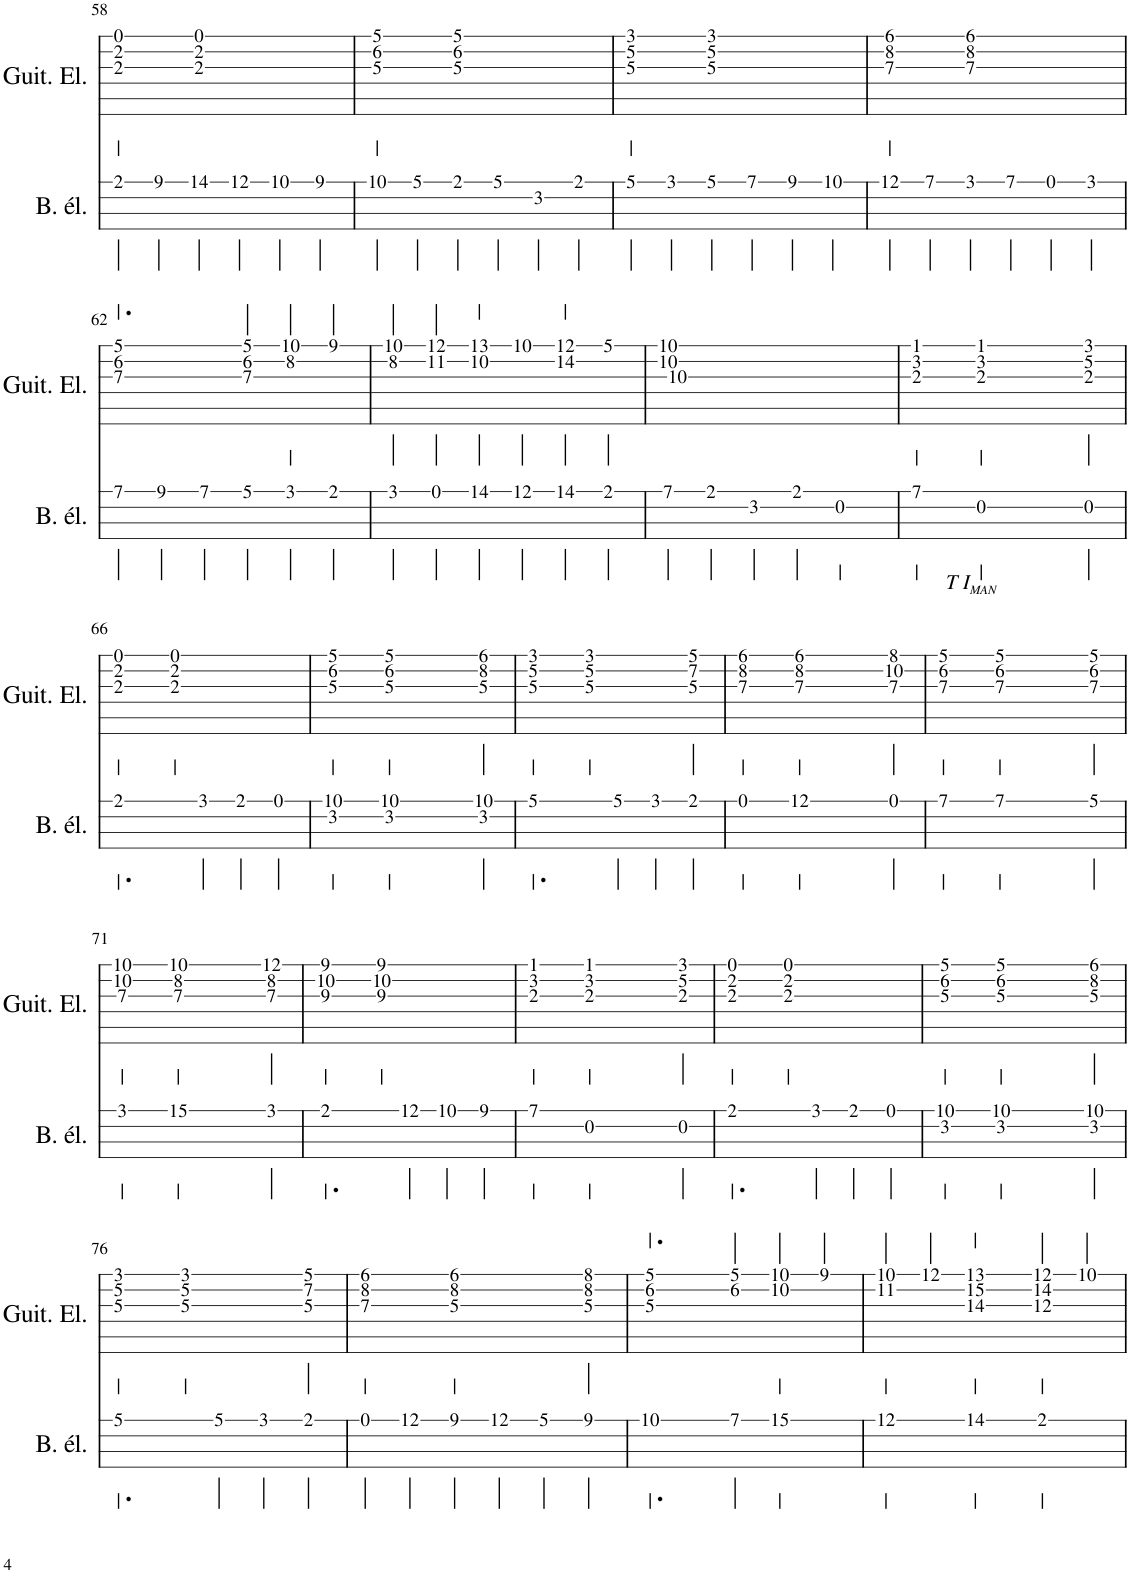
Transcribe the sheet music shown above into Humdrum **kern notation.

**kern	**dynam	**kern
*part2	*part2	*part1
*staff2	*staff2	*staff1
*I"Basse électrique	*	*I"Guitare électrique
*I'B. él.	*	*I'Guit. El.
!!LO:PB:g=z
*	*	*
*k[b-]	*	*k[b-]
*M3/2	*	*M3/2
=58	=58	=58
4AA\	.	2A\ 2c#X\ 2e\
4E\	.	.
4A\	.	1A 1c# 1e
4G\	.	.
4F\	.	.
4E\	.	.
=59	=59	=59
4F\	.	2c\ 2f\ 2a\
4C\	.	.
4AA\	.	1c 1f 1a
4C\	.	.
4FF\	.	.
4AA\	.	.
=60	=60	=60
4C\	.	2c\ 2e\ 2g\
4BB-\	.	.
4C\	.	1c 1e 1g
4D\	.	.
4E\	.	.
4F\	.	.
=61	=61	=61
4G\	.	2d\ 2g\ 2b-\
4D\	.	.
4BB-\	.	1d 1g 1b-
4D\	.	.
4GG\	.	.
4BB-\	.	.
!!LO:LB:g=z
=62	=62	=62
*	*	*^
4D\	.	2.d/ 2.f/ 2.a/	1ryy
4E\	.	.	.
4D\	.	.	.
4C\	.	4d/ 4f/ 4a/	.
4BB-\	.	4dd/	2g\
4AA\	.	4cc#X/	.
=63	=63	=63	=63
4BB-\	.	4dd/	4g\
4GG\	.	4ee/	4b-\
4A\	.	2ff/	4a\
4G\	.	.	4dd\
4A\	.	2ee/	4cc#X\
4AA\	.	.	4a\
=64	=64	=64	=64
4D\	.	1.f	1.a 1.dd
4AA\	.	.	.
4FF\	.	.	.
4AA\	.	.	.
2DD\	.	.	.
*	*	*v	*v
=65	=65	=65
2D\	.	2A\ 2d\ 2f\
!	!LO:DY:b	!
2DD\	other-dynamics	2A\ 2d\ 2f\
4r	.	4r
4DD\	.	4A\ 4e\ 4g\
!!LO:LB:g=z
=66	=66	=66
2.AA\	.	2A\ 2c#X\ 2e\
.	.	2A\ 2c#\ 2e\
4BB-\	.	.
4AA\	.	2r
4GG\	.	.
=67	=67	=67
2FF\ 2F\	.	2c\ 2f\ 2a\
2FF\ 2F\	.	2c\ 2f\ 2a\
4r	.	4r
4FF\ 4F\	.	4c\ 4g\ 4b-\
=68	=68	=68
2.C\	.	2c\ 2e\ 2g\
.	.	2c\ 2e\ 2g\
4C\	.	.
4BB-\	.	4r
4AA\	.	4c\ 4f#X\ 4a\
=69	=69	=69
2GG\	.	2d\ 2g\ 2b-\
2G\	.	2d\ 2g\ 2b-\
4r	.	4r
4GG\	.	4d\ 4a\ 4cc\
=70	=70	=70
2D\	.	2d\ 2f\ 2a\
2D\	.	2d\ 2f\ 2a\
4r	.	4r
4C\	.	4d\ 4f\ 4a\
!!LO:LB:g=z
=71	=71	=71
2BB-\	.	2d\ 2a\ 2dd\
2B-\	.	2d\ 2g\ 2dd\
4r	.	4r
4BB-\	.	4d\ 4g\ 4ee\
=72	=72	=72
2.AA\	.	2e\ 2a\ 2cc#X\
.	.	2e\ 2a\ 2cc#\
4G\	.	.
4F\	.	2r
4E\	.	.
=73	=73	=73
2D\	.	2A\ 2d\ 2f\
2DD\	.	2A\ 2d\ 2f\
4r	.	4r
4DD\	.	4A\ 4e\ 4g\
=74	=74	=74
2.AA\	.	2A\ 2c#X\ 2e\
.	.	2A\ 2c#\ 2e\
4BB-\	.	.
4AA\	.	2r
4GG\	.	.
=75	=75	=75
2FF\ 2F\	.	2c\ 2f\ 2a\
2FF\ 2F\	.	2c\ 2f\ 2a\
4r	.	4r
4FF\ 4F\	.	4c\ 4g\ 4b-\
!!LO:LB:g=z
=76	=76	=76
2.C\	.	2c\ 2e\ 2g\
.	.	2c\ 2e\ 2g\
4C\	.	.
4BB-\	.	4r
4AA\	.	4c\ 4f#X\ 4a\
=77	=77	=77
4GG\	.	2d\ 2g\ 2b-\
4G\	.	.
4E\	.	2c\ 2g\ 2b-\
4G\	.	.
4C\	.	4r
4E\	.	4c\ 4g\ 4cc\
=78	=78	=78
*	*	*^
2.F\	.	2.c/ 2.f/ 2.a/	1ryy
4D\	.	4f/ 4a/	.
2B-\	.	4dd/	2a\
.	.	4cc#X/	.
=79	=79	=79	=79
2G\	.	4dd/	2b-\
.	.	4ee/	.
2A\	.	2ff/	2a\ 2dd\
2AA\	.	4ee/	2g\ 2cc#X\
.	.	4dd/	.
*	*	*v	*v
=	=	=
*-	*-	*-
